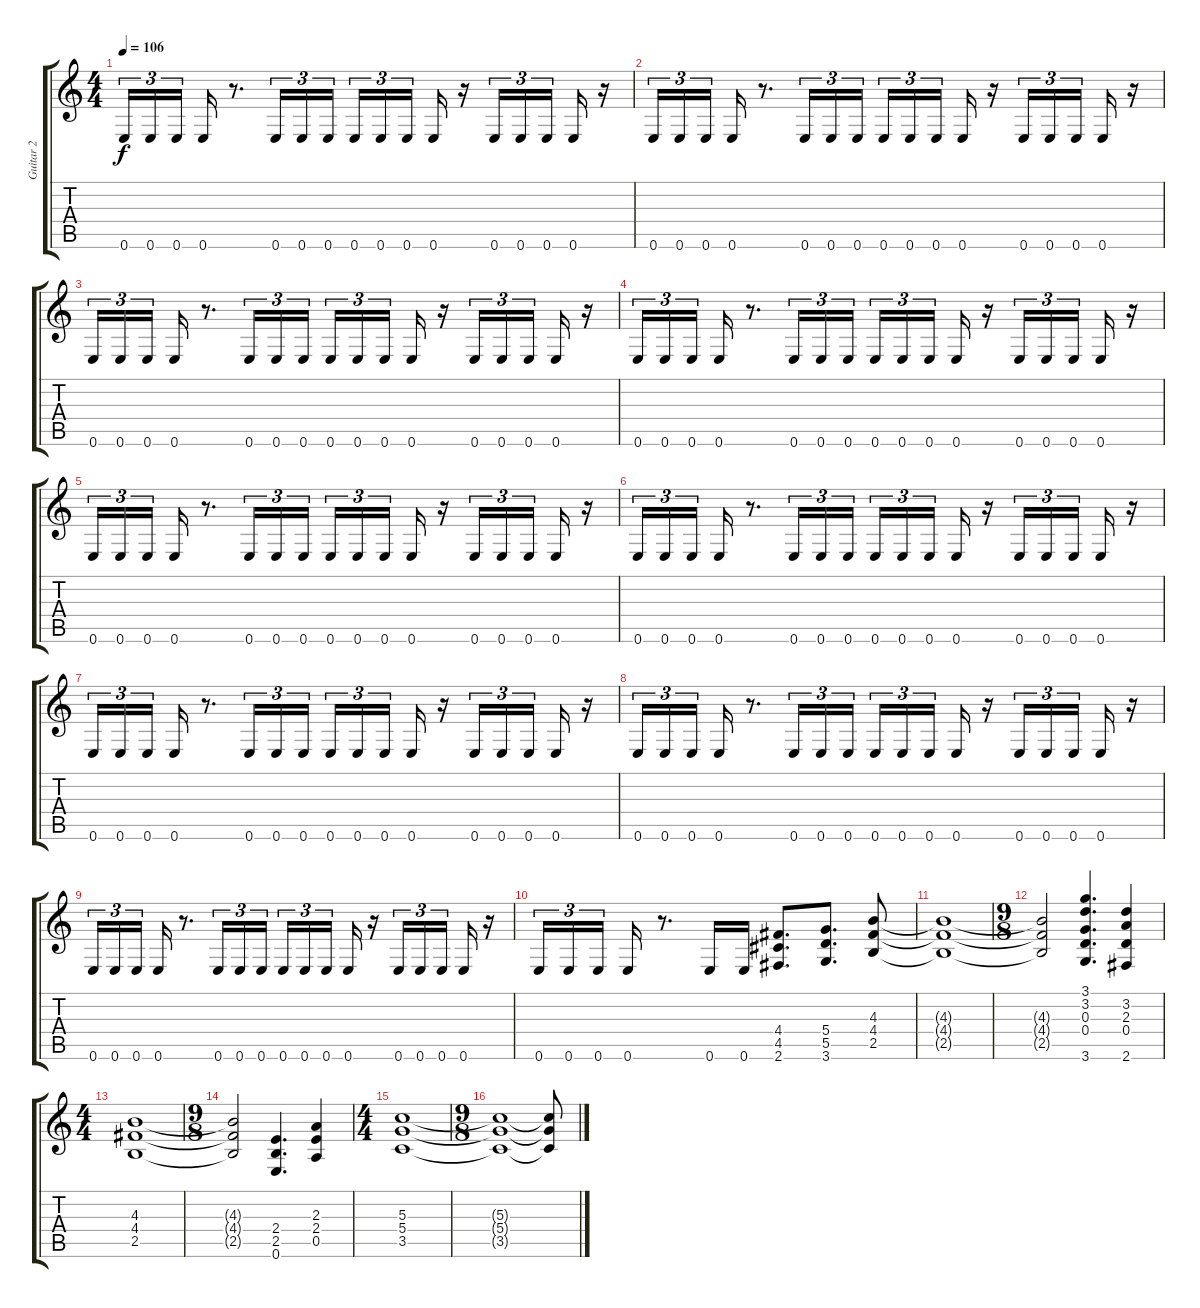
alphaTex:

\track ("Guitar 2" "Guitar 2") {instrument overdrivenguitar}
\staff {score tabs}
\tuning (E4 B3 G3 D3 A2 E2) {hide}
\ts (4 4)
\tempo 106
\clef g2
\ks c
0.6.16{tu (3 2) dy f} 0.6.16{tu (3 2)} 0.6.16{tu (3 2)} 0.6.16 r.8{d} 0.6.16{tu (3 2)} 0.6.16{tu (3 2)} 0.6.16{tu (3 2)} 0.6.16{tu (3 2)} 0.6.16{tu (3 2)} 0.6.16{tu (3 2)} 0.6.16 r.16 0.6.16{tu (3 2)} 0.6.16{tu (3 2)} 0.6.16{tu (3 2)} 0.6.16 r.16 |
0.6.16{tu (3 2)} 0.6.16{tu (3 2)} 0.6.16{tu (3 2)} 0.6.16 r.8{d} 0.6.16{tu (3 2)} 0.6.16{tu (3 2)} 0.6.16{tu (3 2)} 0.6.16{tu (3 2)} 0.6.16{tu (3 2)} 0.6.16{tu (3 2)} 0.6.16 r.16 0.6.16{tu (3 2)} 0.6.16{tu (3 2)} 0.6.16{tu (3 2)} 0.6.16 r.16 |
0.6.16{tu (3 2)} 0.6.16{tu (3 2)} 0.6.16{tu (3 2)} 0.6.16 r.8{d} 0.6.16{tu (3 2)} 0.6.16{tu (3 2)} 0.6.16{tu (3 2)} 0.6.16{tu (3 2)} 0.6.16{tu (3 2)} 0.6.16{tu (3 2)} 0.6.16 r.16 0.6.16{tu (3 2)} 0.6.16{tu (3 2)} 0.6.16{tu (3 2)} 0.6.16 r.16 |
0.6.16{tu (3 2)} 0.6.16{tu (3 2)} 0.6.16{tu (3 2)} 0.6.16 r.8{d} 0.6.16{tu (3 2)} 0.6.16{tu (3 2)} 0.6.16{tu (3 2)} 0.6.16{tu (3 2)} 0.6.16{tu (3 2)} 0.6.16{tu (3 2)} 0.6.16 r.16 0.6.16{tu (3 2)} 0.6.16{tu (3 2)} 0.6.16{tu (3 2)} 0.6.16 r.16 |
0.6.16{tu (3 2)} 0.6.16{tu (3 2)} 0.6.16{tu (3 2)} 0.6.16 r.8{d} 0.6.16{tu (3 2)} 0.6.16{tu (3 2)} 0.6.16{tu (3 2)} 0.6.16{tu (3 2)} 0.6.16{tu (3 2)} 0.6.16{tu (3 2)} 0.6.16 r.16 0.6.16{tu (3 2)} 0.6.16{tu (3 2)} 0.6.16{tu (3 2)} 0.6.16 r.16 |
0.6.16{tu (3 2)} 0.6.16{tu (3 2)} 0.6.16{tu (3 2)} 0.6.16 r.8{d} 0.6.16{tu (3 2)} 0.6.16{tu (3 2)} 0.6.16{tu (3 2)} 0.6.16{tu (3 2)} 0.6.16{tu (3 2)} 0.6.16{tu (3 2)} 0.6.16 r.16 0.6.16{tu (3 2)} 0.6.16{tu (3 2)} 0.6.16{tu (3 2)} 0.6.16 r.16 |
0.6.16{tu (3 2)} 0.6.16{tu (3 2)} 0.6.16{tu (3 2)} 0.6.16 r.8{d} 0.6.16{tu (3 2)} 0.6.16{tu (3 2)} 0.6.16{tu (3 2)} 0.6.16{tu (3 2)} 0.6.16{tu (3 2)} 0.6.16{tu (3 2)} 0.6.16 r.16 0.6.16{tu (3 2)} 0.6.16{tu (3 2)} 0.6.16{tu (3 2)} 0.6.16 r.16 |
0.6.16{tu (3 2)} 0.6.16{tu (3 2)} 0.6.16{tu (3 2)} 0.6.16 r.8{d} 0.6.16{tu (3 2)} 0.6.16{tu (3 2)} 0.6.16{tu (3 2)} 0.6.16{tu (3 2)} 0.6.16{tu (3 2)} 0.6.16{tu (3 2)} 0.6.16 r.16 0.6.16{tu (3 2)} 0.6.16{tu (3 2)} 0.6.16{tu (3 2)} 0.6.16 r.16 |
0.6.16{tu (3 2)} 0.6.16{tu (3 2)} 0.6.16{tu (3 2)} 0.6.16 r.8{d} 0.6.16{tu (3 2)} 0.6.16{tu (3 2)} 0.6.16{tu (3 2)} 0.6.16{tu (3 2)} 0.6.16{tu (3 2)} 0.6.16{tu (3 2)} 0.6.16 r.16 0.6.16{tu (3 2)} 0.6.16{tu (3 2)} 0.6.16{tu (3 2)} 0.6.16 r.16 |
0.6.16{tu (3 2)} 0.6.16{tu (3 2)} 0.6.16{tu (3 2)} 0.6.16 r.8{d} 0.6.16 0.6.16 (4.4 4.5 2.6).8{d} (5.4 5.5 3.6).8{d} (4.3 4.4 2.5).8 |
(4.3{t} 4.4{t} 2.5{t}).1 |
\ts (9 8)
(4.3{t} 4.4{t} 2.5{t}).2 (3.1 3.2 0.3 0.4 3.6).4{d} (3.2 2.3 0.4 2.6).4 |
\ts (4 4)
(4.3 4.4 2.5).1 |
\ts (9 8)
(4.3{t} 4.4{t} 2.5{t}).2 (2.4 2.5 0.6).4{d} (2.3 2.4 0.5).4 |
\ts (4 4)
(5.3 5.4 3.5).1 |
\ts (9 8)
(5.3{t} 5.4{t} 3.5{t}).1 (5.3{t} 5.4{t} 3.5{t}).8
